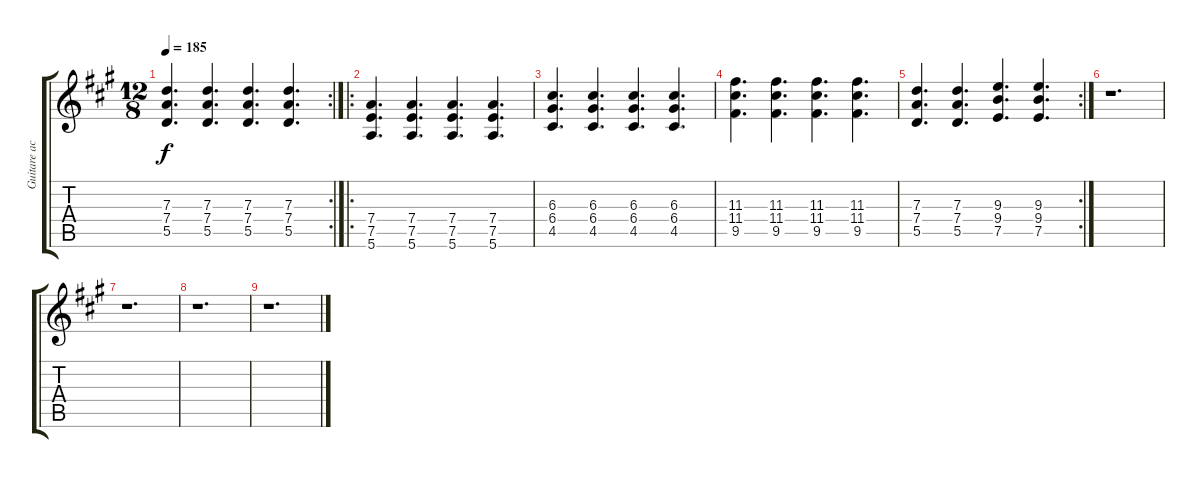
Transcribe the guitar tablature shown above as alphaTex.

\track ("Guitare acc" "Guitare ac") {instrument distortionguitar}
\staff {score tabs}
\tuning (E4 B3 G3 D3 A2 E2) {hide}
\rc 2
\ts (12 8)
\tempo 185
\clef g2
\ks a
(7.3 7.4 5.5).4{d dy f} (7.3 7.4 5.5).4{d} (7.3 7.4 5.5).4{d} (7.3 7.4 5.5).4{d} |
\ro
(7.4 7.5 5.6).4{d} (7.4 7.5 5.6).4{d} (7.4 7.5 5.6).4{d} (7.4 7.5 5.6).4{d} |
(6.3 6.4 4.5).4{d} (6.3 6.4 4.5).4{d} (6.3 6.4 4.5).4{d} (6.3 6.4 4.5).4{d} |
(11.3 11.4 9.5).4{d} (11.3 11.4 9.5).4{d} (11.3 11.4 9.5).4{d} (11.3 11.4 9.5).4{d} |
\rc 2
(7.3 7.4 5.5).4{d} (7.3 7.4 5.5).4{d} (9.3 9.4 7.5).4{d} (9.3 9.4 7.5).4{d} |
r.1{d} |
r.1{d} |
r.1{d} |
r.1{d}
